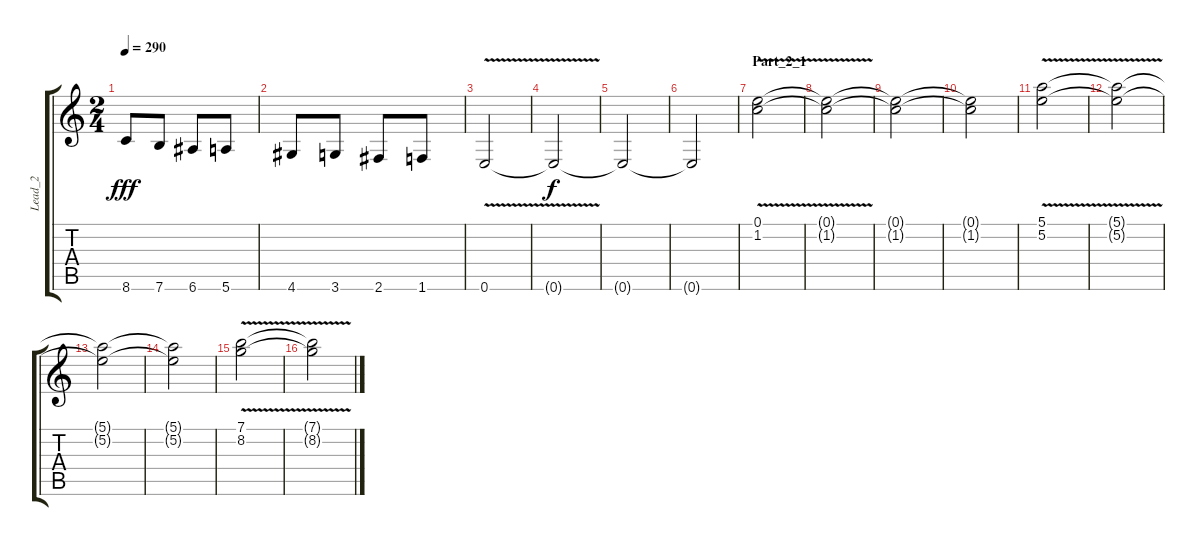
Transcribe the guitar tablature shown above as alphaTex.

\track ("Lead_2" "Lead_2") {instrument acousticguitarnylon}
\staff {score tabs}
\tuning (E4 B3 G3 D3 A2 E2) {hide}
\ts (2 4)
\tempo 290
\clef g2
\ks c
8.6.8{dy fff} 7.6.8 6.6.8 5.6.8 |
4.6.8 3.6.8 2.6.8 1.6.8 |
0.6{v}.2 |
0.6{t}.2{dy f} |
0.6{t}.2 |
0.6{t}.2{instrument drawbarorgan} |
\section ("" "Part_2_1")
(0.1{v} 1.2{v}).2 |
(0.1{t} 1.2{t}).2 |
(0.1{t} 1.2{t}).2 |
(0.1{t} 1.2{t}).2 |
(5.1{v} 5.2{v}).2 |
(5.1{t} 5.2{t}).2 |
(5.1{t} 5.2{t}).2 |
(5.1{t} 5.2{t}).2 |
(7.1{v} 8.2{v}).2 |
(7.1{t} 8.2{t}).2
